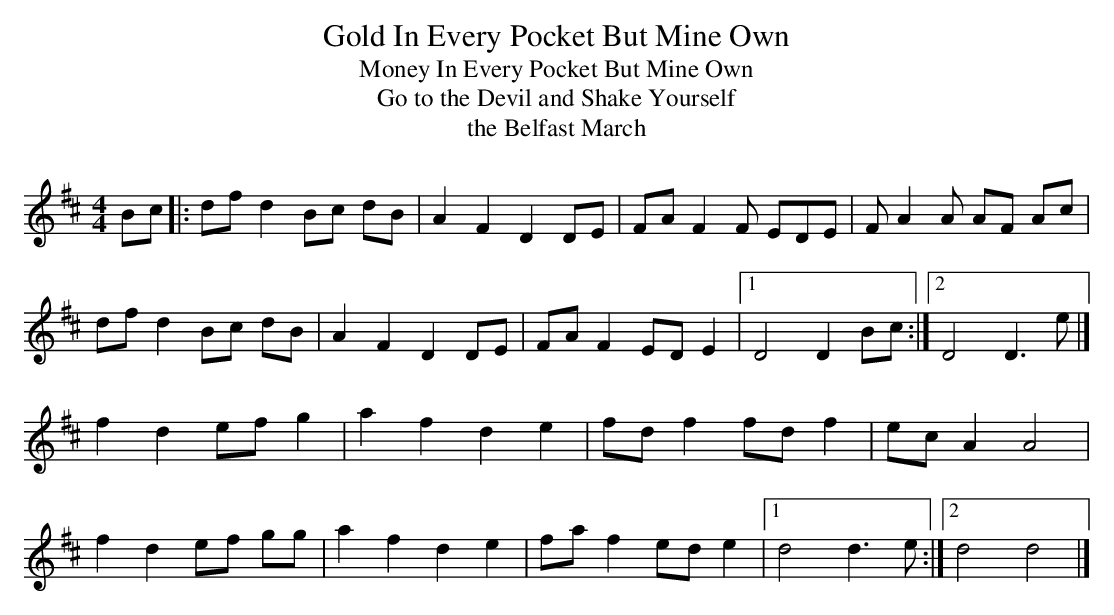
X:1
T: Gold In Every Pocket But Mine Own
T: Money In Every Pocket But Mine Own
T: Go to the Devil and Shake Yourself
T: the Belfast March
M: 4/4
L: 1/8
K: Dmaj
Bc |:\
df d2 Bc dB | A2 F2 D2 DE | FA F2 F EDE |  F A2 A AF Ac |
df d2 Bc dB | A2 F2 D2 DE | FA F2 ED E2 |1 D4 D2 Bc :|2 D4 D3 e |]
f2 d2 ef g2 | a2 f2 d2 e2 | fd f2 fd f2 |  ec A2 A4 |
f2 d2 ef gg | a2 f2 d2 e2 | fa f2 ed e2 |1 d4 d3 e :|2 d4 d4 |]
